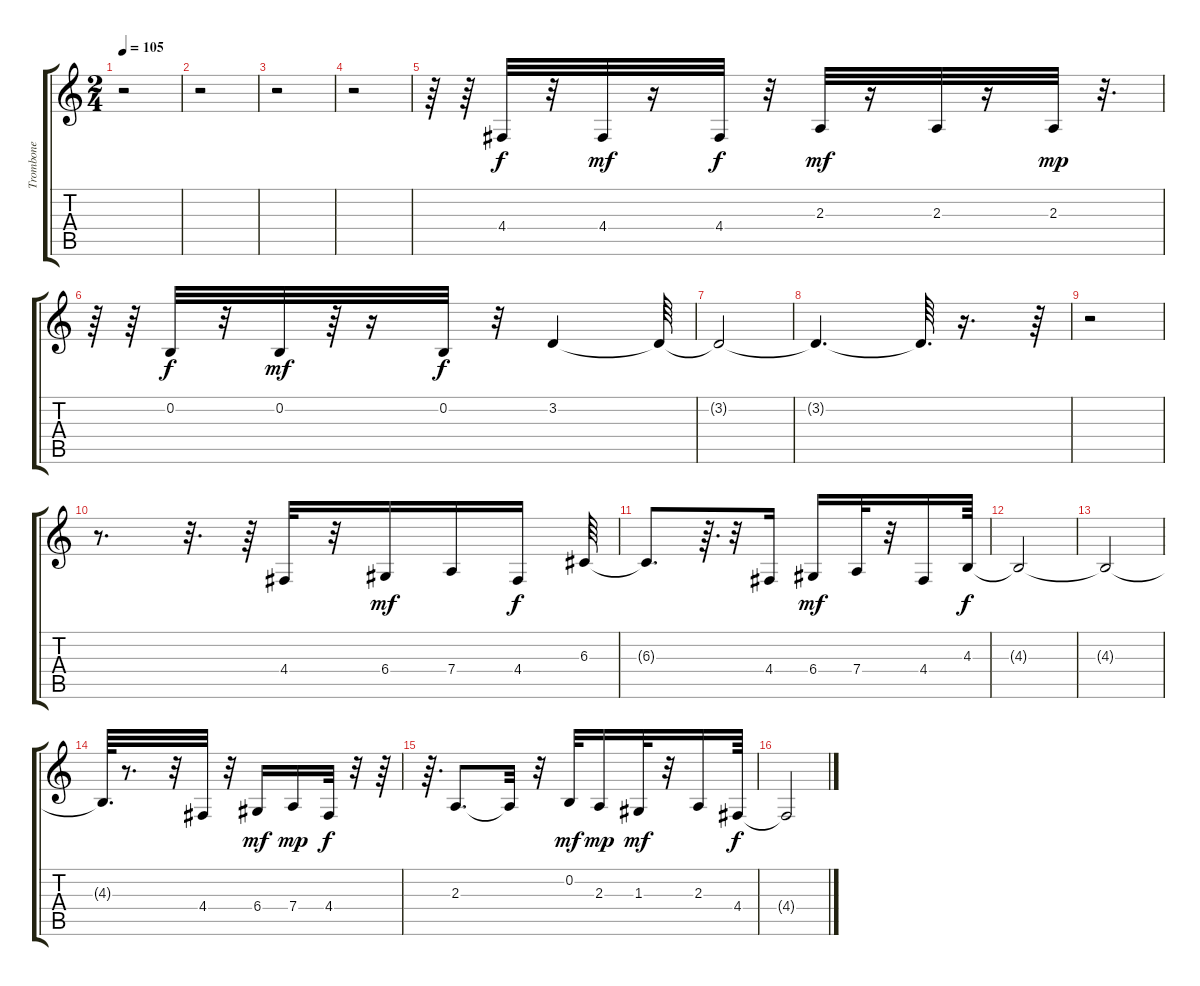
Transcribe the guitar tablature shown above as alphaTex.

\track ("Trombone" "Trombone") {instrument trombone}
\staff {score tabs}
\tuning (E4 B3 G3 D3 A2 E2) {hide}
\ts (2 4)
\tempo 105
\clef g2
\ks c
r.2{dy f} |
r.2 |
r.2 |
r.2 |
r.64 r.64 4.4.32 r.32 4.4.32{dy mf} r.16 4.4.32{dy f} r.32 2.3.32{dy mf} r.16 2.3.32 r.16 2.3.32{dy mp} r.32{d} |
r.64 r.64 0.2.32{dy f} r.32 0.2.32{dy mf} r.64 r.16 0.2.32{dy f} r.32 3.2.4 3.2{t}.64 |
3.2{t}.2 |
3.2{t}.4{d} 3.2{t}.64{d} r.16{d} r.64 |
r.2 |
r.8{d} r.32{d} r.64 4.4.32 r.32 6.4.16{dy mf} 7.4.16 4.4.16{dy f} 6.3.64 |
6.3{t}.8{d} r.64{d} r.32 4.4.16 6.4.16{dy mf} 7.4.32 r.32 4.4.16 4.3.64{dy f} |
4.3{t}.2 |
4.3{t}.2 |
4.3{t}.64{d} r.8{d} r.32 4.4.32 r.32 6.4.16{dy mf} 7.4.16{dy mp} 4.4.32{dy f} r.32 r.64 |
r.64{d} 2.3.8{d} 2.3{t}.32 r.32 0.2.32{dy mf} 2.3.16{dy mp} 1.3.32{dy mf} r.32 2.3.16 4.4.64{dy f} |
4.4{t}.2
